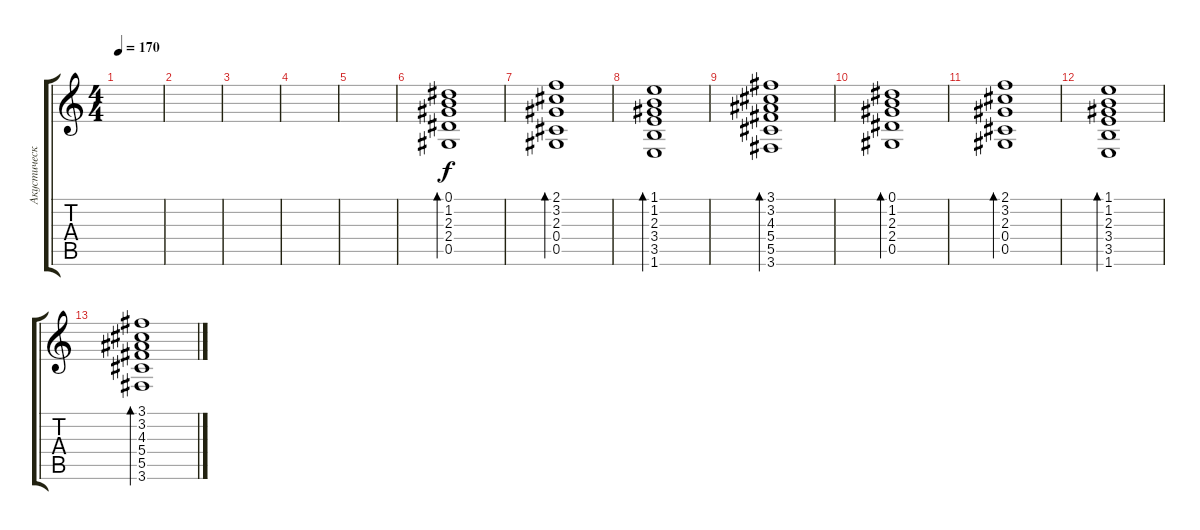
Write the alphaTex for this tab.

\track ("Акустическая гитара" "Акустическ") {instrument acousticguitarsteel}
\staff {score tabs}
\tuning (Eb4 Bb3 Gb3 Db3 Ab2 Eb2) {hide}
\ts (4 4)
\tempo 170
\clef g2
\ks c
|
|
|
|
|
(0.1 1.2 2.3 2.4 0.5).1{bd 120 dy f} |
(2.1 3.2 2.3 0.4 0.5).1{bd 120} |
(1.1 1.2 2.3 3.4 3.5 1.6).1{bd 120} |
(3.1 3.2 4.3 5.4 5.5 3.6).1{bd 120} |
(0.1 1.2 2.3 2.4 0.5).1{bd 120} |
(2.1 3.2 2.3 0.4 0.5).1{bd 120} |
(1.1 1.2 2.3 3.4 3.5 1.6).1{bd 120} |
(3.1 3.2 4.3 5.4 5.5 3.6).1{bd 120}
